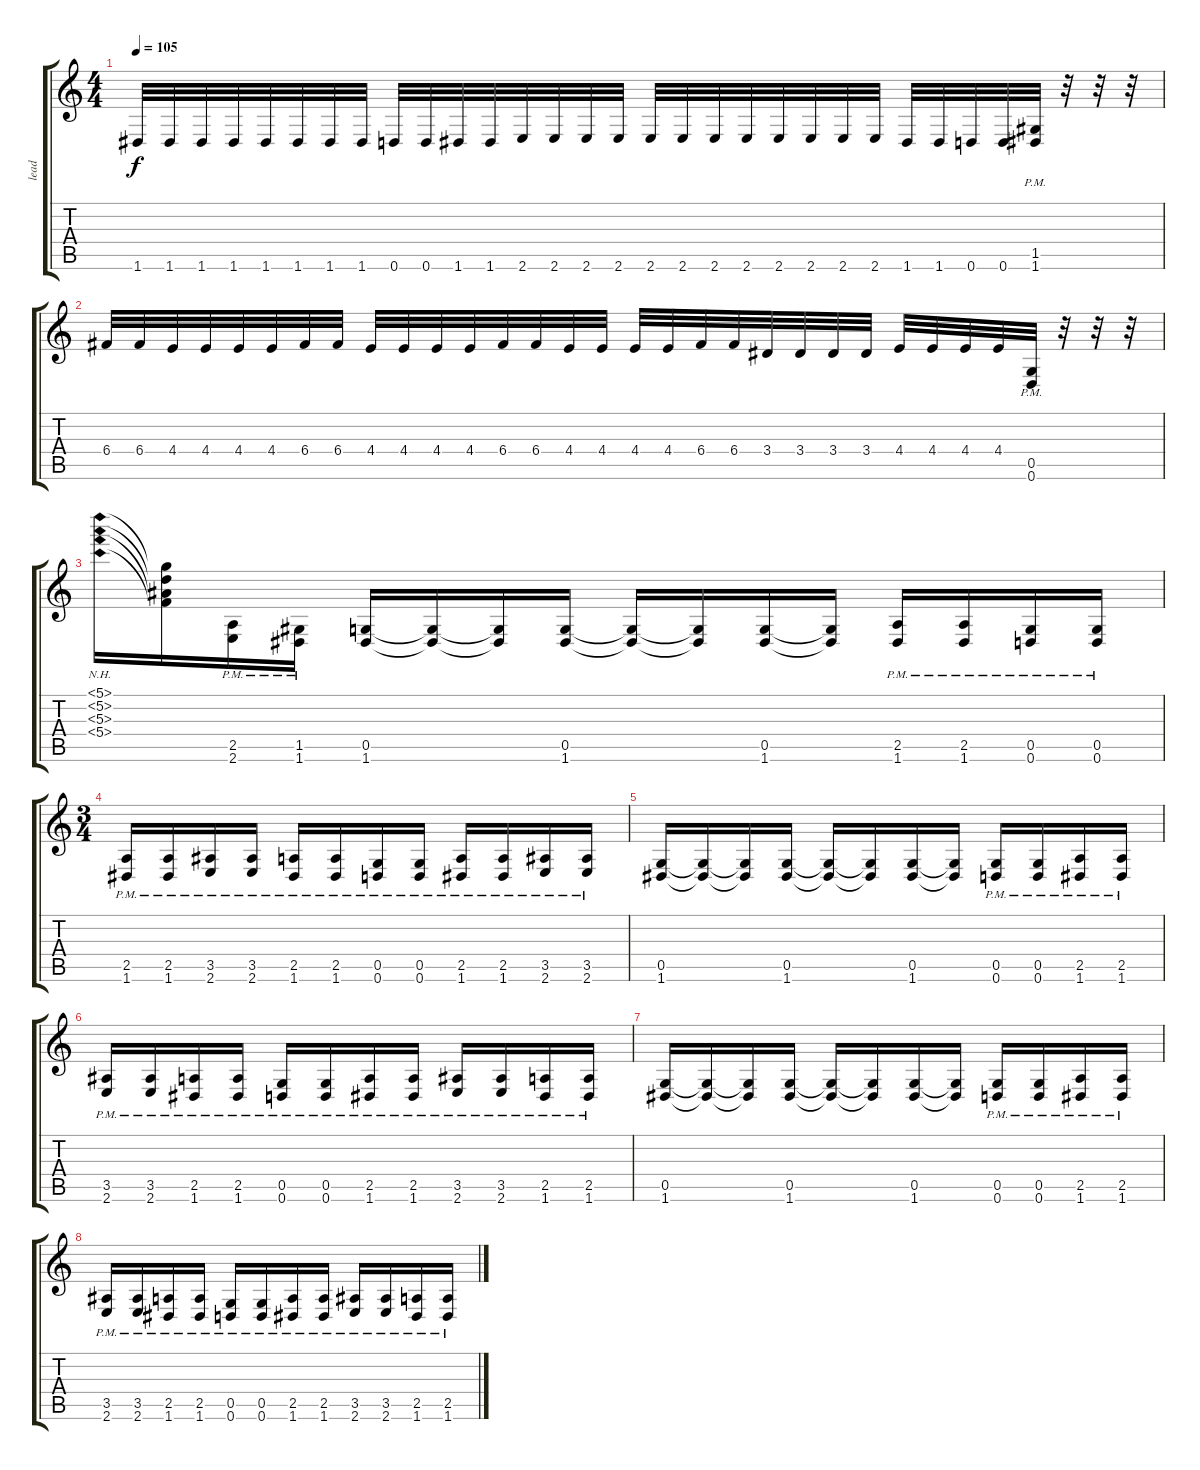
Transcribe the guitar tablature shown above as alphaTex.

\track ("lead" "lead") {instrument distortionguitar}
\staff {score tabs}
\tuning (D4 A3 F3 C3 G2 D2) {hide}
\ts (4 4)
\tempo 105
\clef g2
\ks c
1.6.32{dy f} 1.6.32 1.6.32 1.6.32 1.6.32 1.6.32 1.6.32 1.6.32 0.6.32 0.6.32 1.6.32 1.6.32 2.6.32 2.6.32 2.6.32 2.6.32 2.6.32 2.6.32 2.6.32 2.6.32 2.6.32 2.6.32 2.6.32 2.6.32 1.6.32 1.6.32 0.6.32 0.6.32 (1.5{pm} 1.6{pm}).32 r.32 r.32 r.32 |
6.4.32 6.4.32 4.4.32 4.4.32 4.4.32 4.4.32 6.4.32 6.4.32 4.4.32 4.4.32 4.4.32 4.4.32 6.4.32 6.4.32 4.4.32 4.4.32 4.4.32 4.4.32 6.4.32 6.4.32 3.4.32 3.4.32 3.4.32 3.4.32 4.4.32 4.4.32 4.4.32 4.4.32 (0.5{pm} 0.6{pm}).32 r.32 r.32 r.32 |
(5.1{nh} 5.2{nh} 5.3{nh} 5.4{nh}).16 (5.1{t} 5.2{t} 5.3{t} 5.4{t}).16 (2.5{pm} 2.6{pm}).16 (1.5{pm} 1.6{pm}).16 (0.5 1.6).16 (0.5{t} 1.6{t}).16 (0.5{t} 1.6{t}).16 (0.5 1.6).16 (0.5{t} 1.6{t}).16 (0.5{t} 1.6{t}).16 (0.5 1.6).16 (0.5{t} 1.6{t}).16 (2.5{pm} 1.6{pm}).16 (2.5{pm} 1.6{pm}).16 (0.5{pm} 0.6{pm}).16 (0.5{pm} 0.6{pm}).16 |
\ts (3 4)
(2.5{pm} 1.6{pm}).16 (2.5{pm} 1.6{pm}).16 (3.5{pm} 2.6{pm}).16 (3.5{pm} 2.6{pm}).16 (2.5{pm} 1.6{pm}).16 (2.5{pm} 1.6{pm}).16 (0.5{pm} 0.6{pm}).16 (0.5{pm} 0.6{pm}).16 (2.5{pm} 1.6{pm}).16 (2.5{pm} 1.6{pm}).16 (3.5{pm} 2.6{pm}).16 (3.5{pm} 2.6{pm}).16 |
(0.5 1.6).16 (0.5{t} 1.6{t}).16 (0.5{t} 1.6{t}).16 (0.5 1.6).16 (0.5{t} 1.6{t}).16 (0.5{t} 1.6{t}).16 (0.5 1.6).16 (0.5{t} 1.6{t}).16 (0.5{pm} 0.6{pm}).16 (0.5{pm} 0.6{pm}).16 (2.5{pm} 1.6{pm}).16 (2.5{pm} 1.6{pm}).16 |
(3.5{pm} 2.6{pm}).16 (3.5{pm} 2.6{pm}).16 (2.5{pm} 1.6{pm}).16 (2.5{pm} 1.6{pm}).16 (0.5{pm} 0.6{pm}).16 (0.5{pm} 0.6{pm}).16 (2.5{pm} 1.6{pm}).16 (2.5{pm} 1.6{pm}).16 (3.5{pm} 2.6{pm}).16 (3.5{pm} 2.6{pm}).16 (2.5{pm} 1.6{pm}).16 (2.5{pm} 1.6{pm}).16 |
(0.5 1.6).16 (0.5{t} 1.6{t}).16 (0.5{t} 1.6{t}).16 (0.5 1.6).16 (0.5{t} 1.6{t}).16 (0.5{t} 1.6{t}).16 (0.5 1.6).16 (0.5{t} 1.6{t}).16 (0.5{pm} 0.6{pm}).16 (0.5{pm} 0.6{pm}).16 (2.5{pm} 1.6{pm}).16 (2.5{pm} 1.6{pm}).16 |
(3.5{pm} 2.6{pm}).16 (3.5{pm} 2.6{pm}).16 (2.5{pm} 1.6{pm}).16 (2.5{pm} 1.6{pm}).16 (0.5{pm} 0.6{pm}).16 (0.5{pm} 0.6{pm}).16 (2.5{pm} 1.6{pm}).16 (2.5{pm} 1.6{pm}).16 (3.5{pm} 2.6{pm}).16 (3.5{pm} 2.6{pm}).16 (2.5{pm} 1.6{pm}).16 (2.5{pm} 1.6{pm}).16
